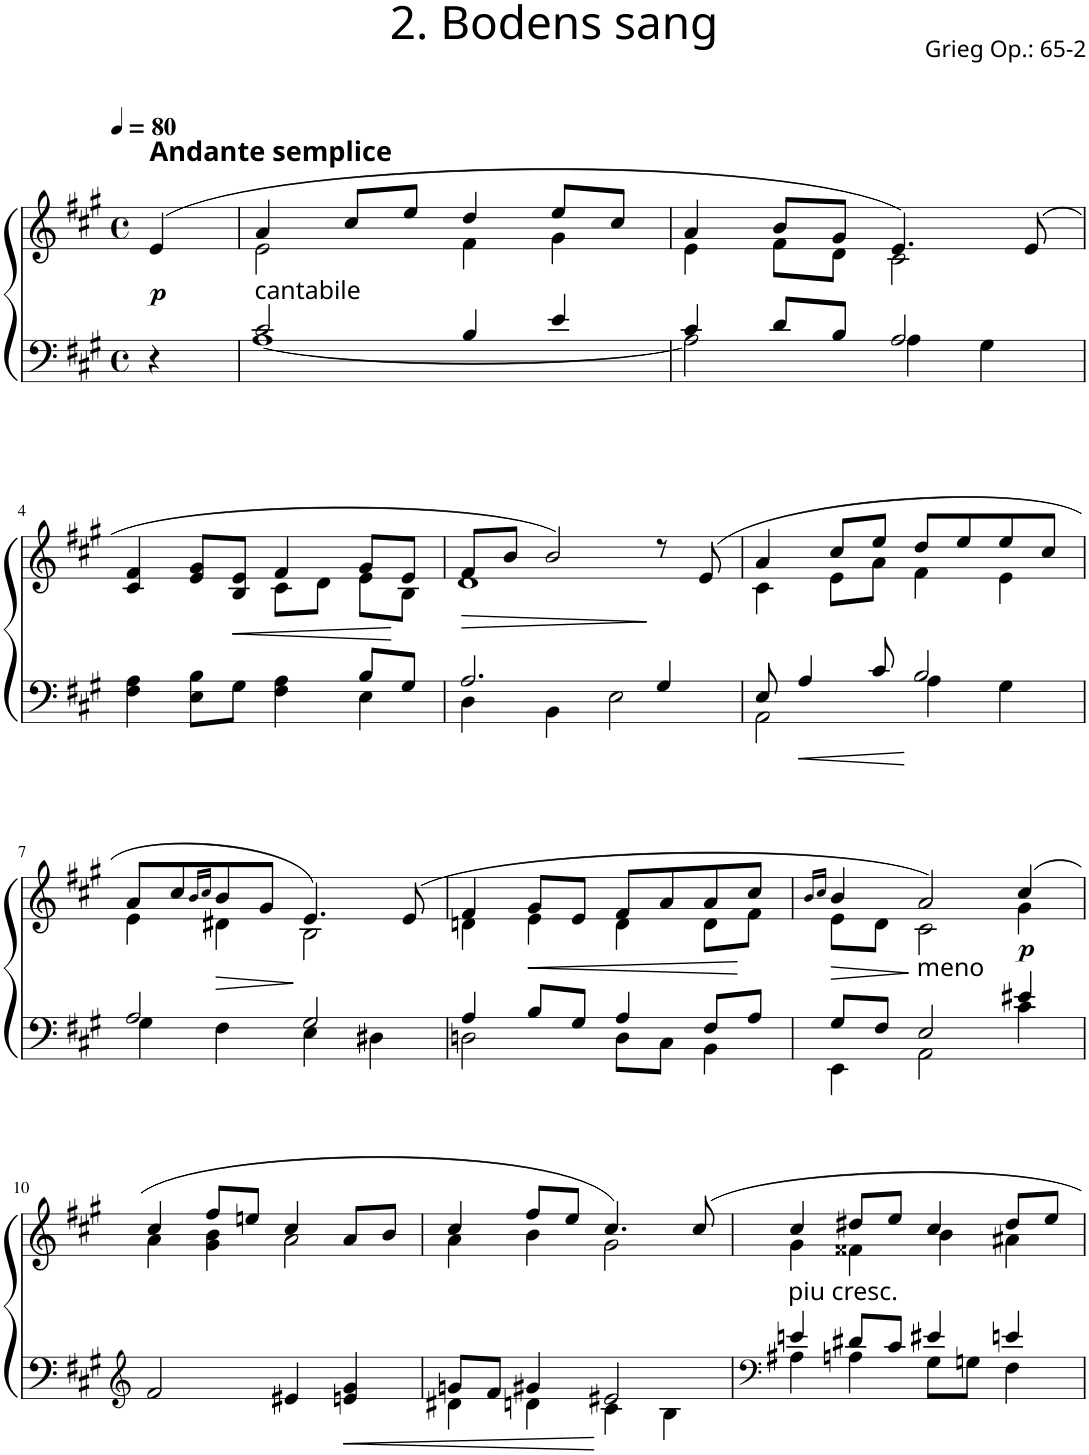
**kern	**kern	**dynam
*part1	*part1	*part1
*staff2	*staff1	*staff1/2
*I"Klavier	*	*
*I'Klav.	*	*
*clefF4	*clefG2	*
*k[f#c#g#]	*k[f#c#g#]	*
*A:	*A:	*
*M4/4	*M4/4	*
*met(c)	*met(c)	*
*MM80	*MM80	*
=1	=1	=1
!	!LO:TX:a:B:t=Andante semplice	!
!	!	!LO:DY:b
4r	(4e/	p
=2	=2	=2
*^	*^	*
!LO:TX:a:t=cantabile	!	!	!	!
2c#/	[1A	4a/	2e\	.
.	.	8cc#/L	.	.
.	.	8ee/J	.	.
4B/	.	4dd/	4f#\	.
4e/	.	8ee/L	4g#\	.
.	.	8cc#/J	.	.
=3	=3	=3	=3	=3
4c#/	2A\]	4a/	4e\	.
8d/L	.	8b/L	8f#\L	.
8B/J	.	8g#/J	8d\J	.
2A/	4A\	4.e/)	2c#\	.
.	4G#\	.	.	.
.	.	(8e/	.	.
!!LO:LB:g=z	!!
=4	=4	=4	=4	=4
2ryy	4F#\ 4A\	4c#/ 4f#/	2ryy	.
.	8E\ 8B\L	8e/ 8g#/L	.	.
!	!	!	!	!LO:HP:b
.	8G#\J	8B/ 8e/J	.	<
4ryy	4F#\ 4A\	4f#/	8c#\L	.
.	.	.	8d\J	.
8B/L	4E\	8g#/L	8e\L	.
8G#/J	.	8e/J	8B\J	[
=5	=5	=5	=5	=5
!	!	!	!	!LO:HP:b
2.A/	4D\	8f#/L	1d	>
.	.	8b/J	.	.
.	4BB\	2b/)	.	.
.	2E\	.	.	.
4G#/	.	8r	.	]
.	.	(8e/	.	.
=6	=6	=6	=6	=6
8E/	2AA\	4a/	4c#\	.
4A/	.	.	.	.
.	.	8cc#/L	8e\L	.
8c#/	.	8ee/J	8a\J	.
2B/	4A\	8dd/L	4f#\	.
.	.	8ee/	.	.
.	4G#\	8ee/	4e\	.
.	.	8cc#/J	.	.
!!LO:LB:g=z	!!
=7	=7	=7	=7	=7
2A/	4G#\	8a/L	4e\	.
.	.	8cc#/	.	.
.	.	16qb/LL	.	.
.	.	16qcc#/JJ	.	.
.	4F#\	8b/	4d#X\	.
.	.	8g#/J	.	.
2G#/	4E\	4.e/)	2B\	.
.	4D#X\	.	.	.
.	.	(8e/	.	.
=8	=8	=8	=8	=8
4A/	2Dn\	4f#/	4dn\	.
!	!	!	!	!LO:HP:b
8B/L	.	8g#/L	4e\	<
8G#/J	.	8e/J	.	.
4A/	8D\L	8f#/L	4d\	.
.	8C#\J	8a/	.	.
8F#/L	4BB\	8a/	8d\L	.
8A/J	.	8cc#/J	8f#\J	[
=9	=9	=9	=9	=9
.	.	16qb/LL	.	.
.	.	16qcc#/JJ	.	.
8G#/L	4EE\	4b/	8e\L	.
8F#/J	.	.	8d\J	.
!LO:TX:a:t=meno	!	!	!	!
2E/	2AA\	2a/)	2c#\	.
!	!	!	!	!LO:DY:b
4e#X/	4c#\	(4cc#/	4g#\	p
*v	*v	*	*	*
!!LO:LB:g=z	!!
=10	=10	=10	=10
*clefG2	*	*	*
2f#/	4cc#/	4a\	.
.	8ff#/L	4g#\ 4b\	.
.	8een/J	.	.
4e#X/	4cc#/	2a\	.
4en/ 4g#/	8a/L	.	.
.	8b/J	.	.
=11	=11	=11	=11
*^	*	*	*
8gn/L	4d#X\	4cc#/	4a\	.
8f#/J	.	.	.	.
4g#X/	4dn\	8ff#/L	4b\	.
.	.	8ee/J	.	.
2e#X/	4c#\	4.cc#/)	2g#\	.
.	4B\	.	.	.
.	.	8cc#/	.	.
=12	=12	=12	=12	=12
*clefF4	*	*	*	*
!LO:TX:a:t=piu cresc.	!	!	!	!
4en/	4A#X\	4cc#/	4g#\	.
8d#X/L	4An\	8dd#X/L	4f##X\	.
8c#/J	.	8ee/J	.	.
4e#X/	8G#\L	4cc#/	4b\	.
.	8Gn\J	.	.	.
4en/	4F#\	8dd#/L	4a#X\	.
.	.	8ee/J	.	.
*v	*v	*	*	*
*	*v	*v	*
=	=	=
*-	*-	*-
